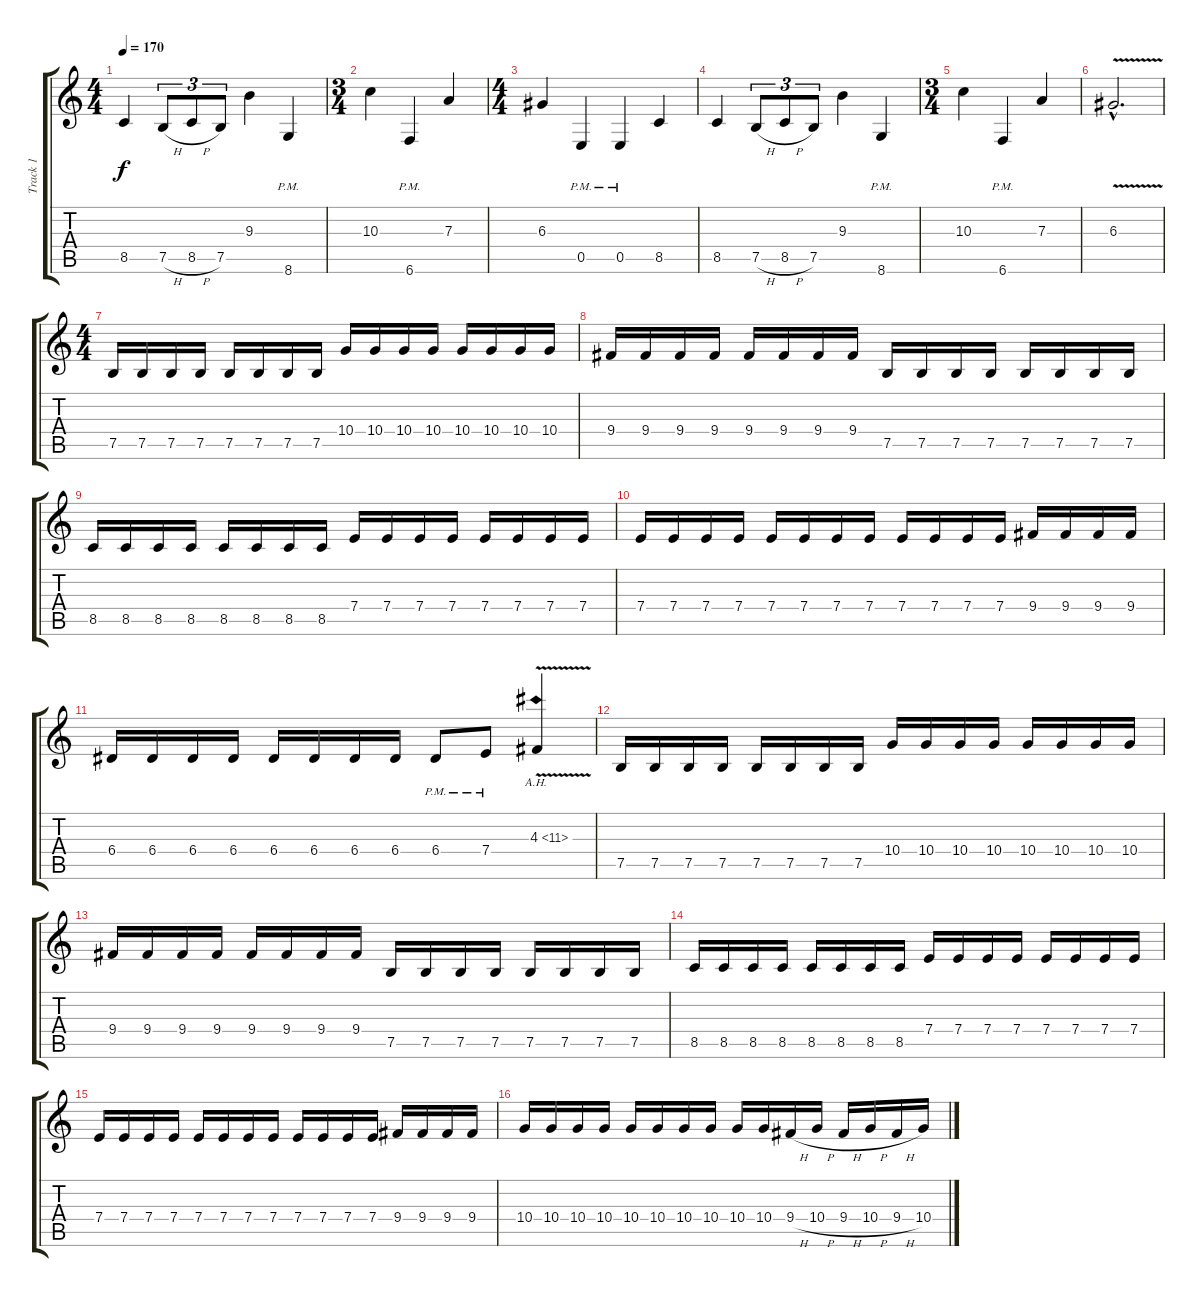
\track ("Track 1" "Track 1") {instrument overdrivenguitar}
\staff {score tabs}
\tuning (B3 Gb3 D3 A2 E2 B1) {hide}
\ts (4 4)
\tempo 170
\clef g2
\ks c
8.5.4{dy f} 7.5{h}.8{tu (3 2)} 8.5{h}.8{tu (3 2)} 7.5.8{tu (3 2)} 9.3.4 8.6{pm}.4 |
\ts (3 4)
10.3.4 6.6{pm}.4 7.3.4 |
\ts (4 4)
6.3.4 0.5{pm}.4 0.5{pm}.4 8.5.4 |
8.5.4 7.5{h}.8{tu (3 2)} 8.5{h}.8{tu (3 2)} 7.5.8{tu (3 2)} 9.3.4 8.6{pm}.4 |
\ts (3 4)
10.3.4 6.6{pm}.4 7.3.4 |
6.3{v hac}.2{d} |
\ts (4 4)
7.5.16 7.5.16 7.5.16 7.5.16 7.5.16 7.5.16 7.5.16 7.5.16 10.4.16 10.4.16 10.4.16 10.4.16 10.4.16 10.4.16 10.4.16 10.4.16 |
9.4.16 9.4.16 9.4.16 9.4.16 9.4.16 9.4.16 9.4.16 9.4.16 7.5.16 7.5.16 7.5.16 7.5.16 7.5.16 7.5.16 7.5.16 7.5.16 |
8.5.16 8.5.16 8.5.16 8.5.16 8.5.16 8.5.16 8.5.16 8.5.16 7.4.16 7.4.16 7.4.16 7.4.16 7.4.16 7.4.16 7.4.16 7.4.16 |
7.4.16 7.4.16 7.4.16 7.4.16 7.4.16 7.4.16 7.4.16 7.4.16 7.4.16 7.4.16 7.4.16 7.4.16 9.4.16 9.4.16 9.4.16 9.4.16 |
6.4.16 6.4.16 6.4.16 6.4.16 6.4.16 6.4.16 6.4.16 6.4.16 6.4{pm}.8 7.4{pm}.8 4.3{ah 7 v}.4 |
7.5.16 7.5.16 7.5.16 7.5.16 7.5.16 7.5.16 7.5.16 7.5.16 10.4.16 10.4.16 10.4.16 10.4.16 10.4.16 10.4.16 10.4.16 10.4.16 |
9.4.16 9.4.16 9.4.16 9.4.16 9.4.16 9.4.16 9.4.16 9.4.16 7.5.16 7.5.16 7.5.16 7.5.16 7.5.16 7.5.16 7.5.16 7.5.16 |
8.5.16 8.5.16 8.5.16 8.5.16 8.5.16 8.5.16 8.5.16 8.5.16 7.4.16 7.4.16 7.4.16 7.4.16 7.4.16 7.4.16 7.4.16 7.4.16 |
7.4.16 7.4.16 7.4.16 7.4.16 7.4.16 7.4.16 7.4.16 7.4.16 7.4.16 7.4.16 7.4.16 7.4.16 9.4.16 9.4.16 9.4.16 9.4.16 |
10.4.16 10.4.16 10.4.16 10.4.16 10.4.16 10.4.16 10.4.16 10.4.16 10.4.16 10.4.16 9.4{h}.16 10.4{h}.16 9.4{h}.16 10.4{h}.16 9.4{h}.16 10.4.16
